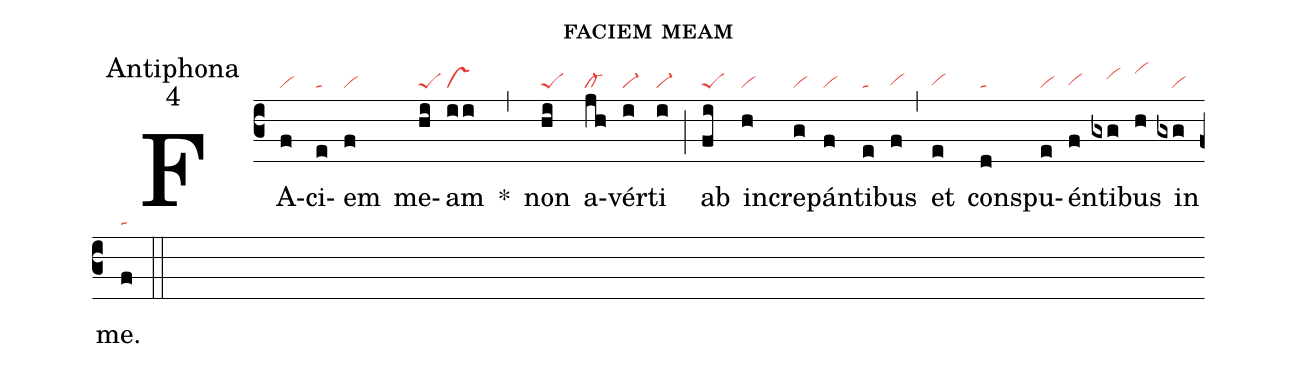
name:faciem meam;
office-part:Antiphona;
mode:4;
nabc-lines:1;
%%
(c3)
FA(f|vi)ci(e|ta)em(f|vi) me(hi|peS)am(ii|vs) *(,)
non(hi|peS) a(jh|cl-)vér(i|vi-)ti(i|vi-) (;)
ab(fi|peS) in(h|vi)cre(g|vi)pán(f|vi)ti(e|ta)bus(f|vihg) (,)
et(e|vihg) con(d|ta)spu(e|vi)én(f|vihg)ti(gxg|////vihi)bus(h|vihk) in(gxg|////vi) me.(f|ta) (::)
